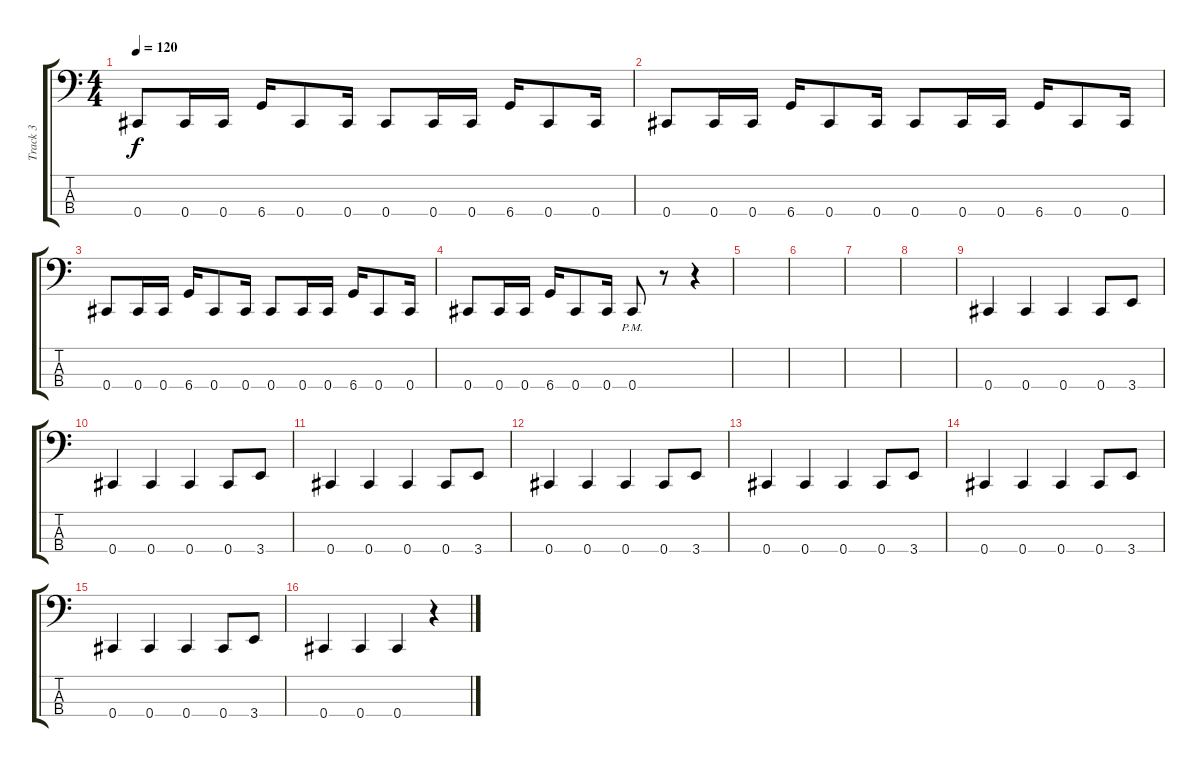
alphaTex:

\track ("Track 3" "Track 3") {instrument electricbassfinger}
\staff {score tabs}
\tuning (Gb2 Db2 Ab1 Db1) {hide}
\ts (4 4)
\tempo 120
\clef f4
\ks c
0.4.8{dy f} 0.4.16 0.4.16 6.4.16 0.4.8 0.4.16 0.4.8 0.4.16 0.4.16 6.4.16 0.4.8 0.4.16 |
0.4.8 0.4.16 0.4.16 6.4.16 0.4.8 0.4.16 0.4.8 0.4.16 0.4.16 6.4.16 0.4.8 0.4.16 |
0.4.8 0.4.16 0.4.16 6.4.16 0.4.8 0.4.16 0.4.8 0.4.16 0.4.16 6.4.16 0.4.8 0.4.16 |
0.4.8 0.4.16 0.4.16 6.4.16 0.4.8 0.4.16 0.4{pm}.8 r.8 r.4 |
|
|
|
|
0.4.4 0.4.4 0.4.4 0.4.8 3.4.8 |
0.4.4 0.4.4 0.4.4 0.4.8 3.4.8 |
0.4.4 0.4.4 0.4.4 0.4.8 3.4.8 |
0.4.4 0.4.4 0.4.4 0.4.8 3.4.8 |
0.4.4 0.4.4 0.4.4 0.4.8 3.4.8 |
0.4.4 0.4.4 0.4.4 0.4.8 3.4.8 |
0.4.4 0.4.4 0.4.4 0.4.8 3.4.8 |
0.4.4 0.4.4 0.4.4 r.4
